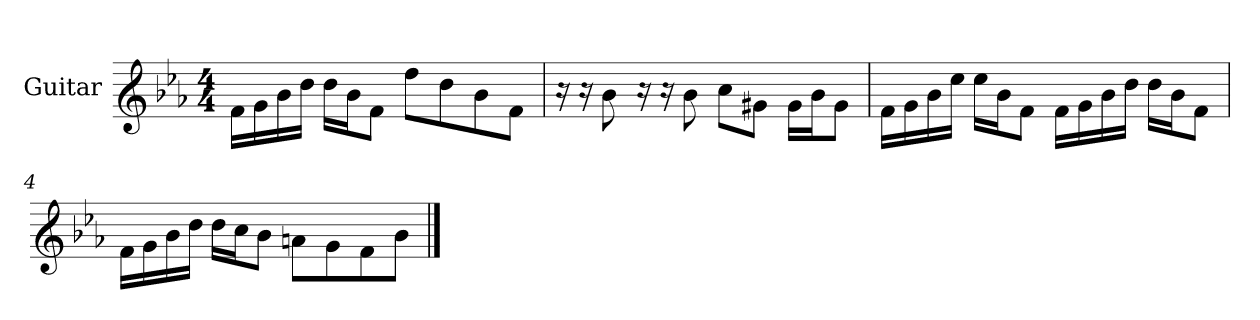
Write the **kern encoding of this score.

**kern
*part1
*staff1
*I"Guitar
*I'Guit.
*stria6
*
*k[b-e-a-]
*M4/4
*MM120
=1
16f\LL
16g\
16b-\
16dd\JJ
16dd\LL
16b-\J
8f\J
8ff\L
8dd\
8b-\
8f\J
=2
16r
16r
8b-\
16r
16r
8b-\
8cc\L
8g#\J
16g#\LL
16b-\J
8g#\J
=3
16f\LL
16g\
16b-\
16ee-\JJ
16ee-\LL
16b-\J
8f\J
16f\LL
16g\
16b-\
16dd\JJ
16dd\LL
16b-\J
8f\J
=4
16f\LL
16g\
16b-\
16dd\JJ
16dd\LL
16cc\J
8b-\J
8a\L
8g\
8f\
8b-\J
==
*-
